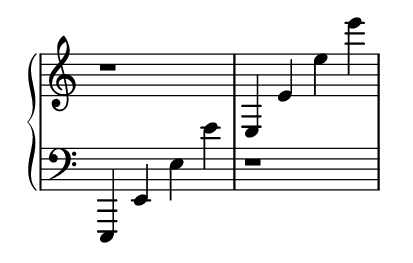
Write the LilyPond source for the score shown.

\version "2.18.2"

#(set! paper-alist (cons '("my size" . (cons (* 2.75 in) (* 1.75 in))) paper-alist))
\include "../grand-paper.ly"

\score {
  \new GrandStaff <<
    \new Staff \with {
      \remove "Time_signature_engraver"
      \clef treble
    } {
      r1
      e4 e' e'' e'''
    }
    \new Staff \with {
      \remove "Time_signature_engraver"
      \clef bass
    } {
      e,,4 e, e e'
      r1
    } 
  >>
}
